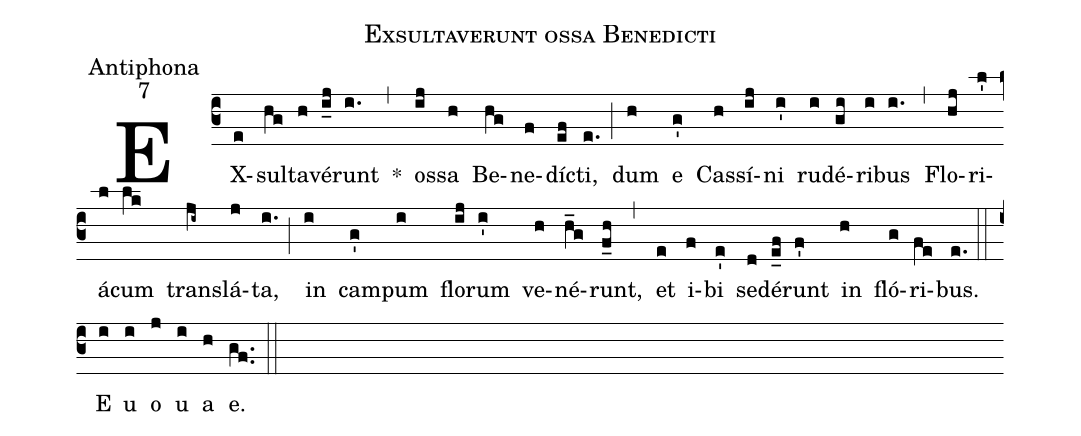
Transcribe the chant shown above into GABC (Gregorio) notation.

name:Exsultaverunt ossa Benedicti;
office-part:Antiphona;
mode:7;
%%
(c3) EX(e)sul(hg)ta(h)vé(i_j)runt(i.) *(,) os(ij)sa(h) Be(hg)ne(f)díc(ef)ti,(e.) (;) dum(h) e(g') Cas(h)sí(ij)ni(i') ru(i)dé(gi)ri(i)bus(i.) (,) Flo(hj)ri(l')á(l)cum(lk) trans(ji~)lá(j)ta,(i.) (;) in(i) cam(g')pum(i) flo(ij)rum(i') ve(h)né(h_g)runt,(f_h) (,) et(e) i(f)bi(e') se(d)dé(e_f)runt(f') in(h) fló(g)ri(fe)bus.(e.) (::) E(i) u(i) o(j) u(i) a(h) e.(gf..) (::)
